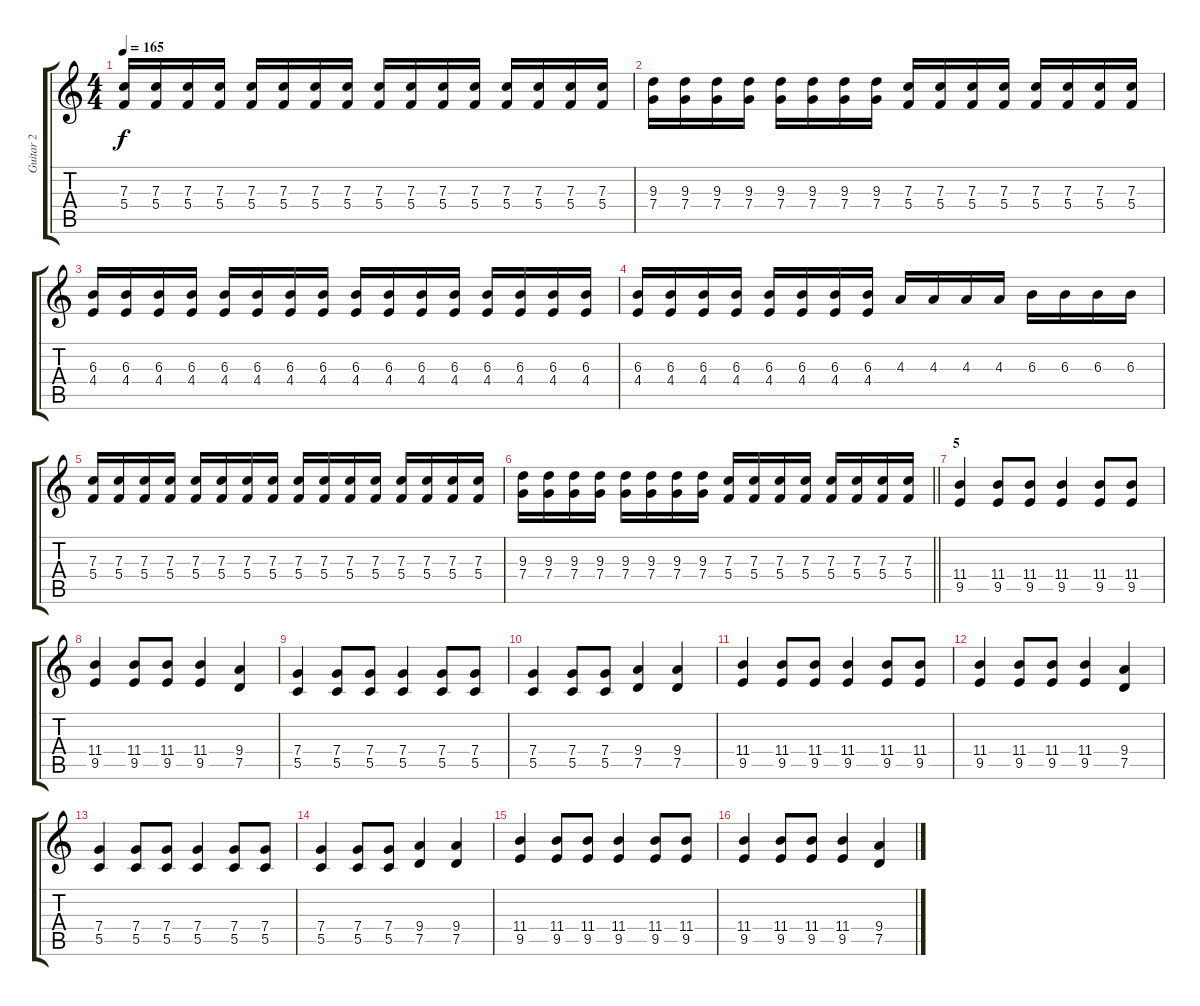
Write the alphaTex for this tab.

\track ("Guitar 2" "Guitar 2") {instrument distortionguitar}
\staff {score tabs}
\tuning (D4 A3 F3 C3 G2 D2) {hide}
\ts (4 4)
\tempo 165
\clef g2
\ks c
(7.3 5.4).16{dy f} (7.3 5.4).16 (7.3 5.4).16 (7.3 5.4).16 (7.3 5.4).16 (7.3 5.4).16 (7.3 5.4).16 (7.3 5.4).16 (7.3 5.4).16 (7.3 5.4).16 (7.3 5.4).16 (7.3 5.4).16 (7.3 5.4).16 (7.3 5.4).16 (7.3 5.4).16 (7.3 5.4).16 |
(9.3 7.4).16 (9.3 7.4).16 (9.3 7.4).16 (9.3 7.4).16 (9.3 7.4).16 (9.3 7.4).16 (9.3 7.4).16 (9.3 7.4).16 (7.3 5.4).16 (7.3 5.4).16 (7.3 5.4).16 (7.3 5.4).16 (7.3 5.4).16 (7.3 5.4).16 (7.3 5.4).16 (7.3 5.4).16 |
(6.3 4.4).16 (6.3 4.4).16 (6.3 4.4).16 (6.3 4.4).16 (6.3 4.4).16 (6.3 4.4).16 (6.3 4.4).16 (6.3 4.4).16 (6.3 4.4).16 (6.3 4.4).16 (6.3 4.4).16 (6.3 4.4).16 (6.3 4.4).16 (6.3 4.4).16 (6.3 4.4).16 (6.3 4.4).16 |
(6.3 4.4).16 (6.3 4.4).16 (6.3 4.4).16 (6.3 4.4).16 (6.3 4.4).16 (6.3 4.4).16 (6.3 4.4).16 (6.3 4.4).16 4.3.16 4.3.16 4.3.16 4.3.16 6.3.16 6.3.16 6.3.16 6.3.16 |
(7.3 5.4).16 (7.3 5.4).16 (7.3 5.4).16 (7.3 5.4).16 (7.3 5.4).16 (7.3 5.4).16 (7.3 5.4).16 (7.3 5.4).16 (7.3 5.4).16 (7.3 5.4).16 (7.3 5.4).16 (7.3 5.4).16 (7.3 5.4).16 (7.3 5.4).16 (7.3 5.4).16 (7.3 5.4).16 |
\barLineRight lightlight
(9.3 7.4).16 (9.3 7.4).16 (9.3 7.4).16 (9.3 7.4).16 (9.3 7.4).16 (9.3 7.4).16 (9.3 7.4).16 (9.3 7.4).16 (7.3 5.4).16 (7.3 5.4).16 (7.3 5.4).16 (7.3 5.4).16 (7.3 5.4).16 (7.3 5.4).16 (7.3 5.4).16 (7.3 5.4).16 |
\section ("" "5")
(11.4 9.5).4 (11.4 9.5).8 (11.4 9.5).8 (11.4 9.5).4 (11.4 9.5).8 (11.4 9.5).8 |
(11.4 9.5).4 (11.4 9.5).8 (11.4 9.5).8 (11.4 9.5).4 (9.4 7.5).4 |
(7.4 5.5).4 (7.4 5.5).8 (7.4 5.5).8 (7.4 5.5).4 (7.4 5.5).8 (7.4 5.5).8 |
(7.4 5.5).4 (7.4 5.5).8 (7.4 5.5).8 (9.4 7.5).4 (9.4 7.5).4 |
(11.4 9.5).4 (11.4 9.5).8 (11.4 9.5).8 (11.4 9.5).4 (11.4 9.5).8 (11.4 9.5).8 |
(11.4 9.5).4 (11.4 9.5).8 (11.4 9.5).8 (11.4 9.5).4 (9.4 7.5).4 |
(7.4 5.5).4 (7.4 5.5).8 (7.4 5.5).8 (7.4 5.5).4 (7.4 5.5).8 (7.4 5.5).8 |
(7.4 5.5).4 (7.4 5.5).8 (7.4 5.5).8 (9.4 7.5).4 (9.4 7.5).4 |
(11.4 9.5).4 (11.4 9.5).8 (11.4 9.5).8 (11.4 9.5).4 (11.4 9.5).8 (11.4 9.5).8 |
(11.4 9.5).4 (11.4 9.5).8 (11.4 9.5).8 (11.4 9.5).4 (9.4 7.5).4
